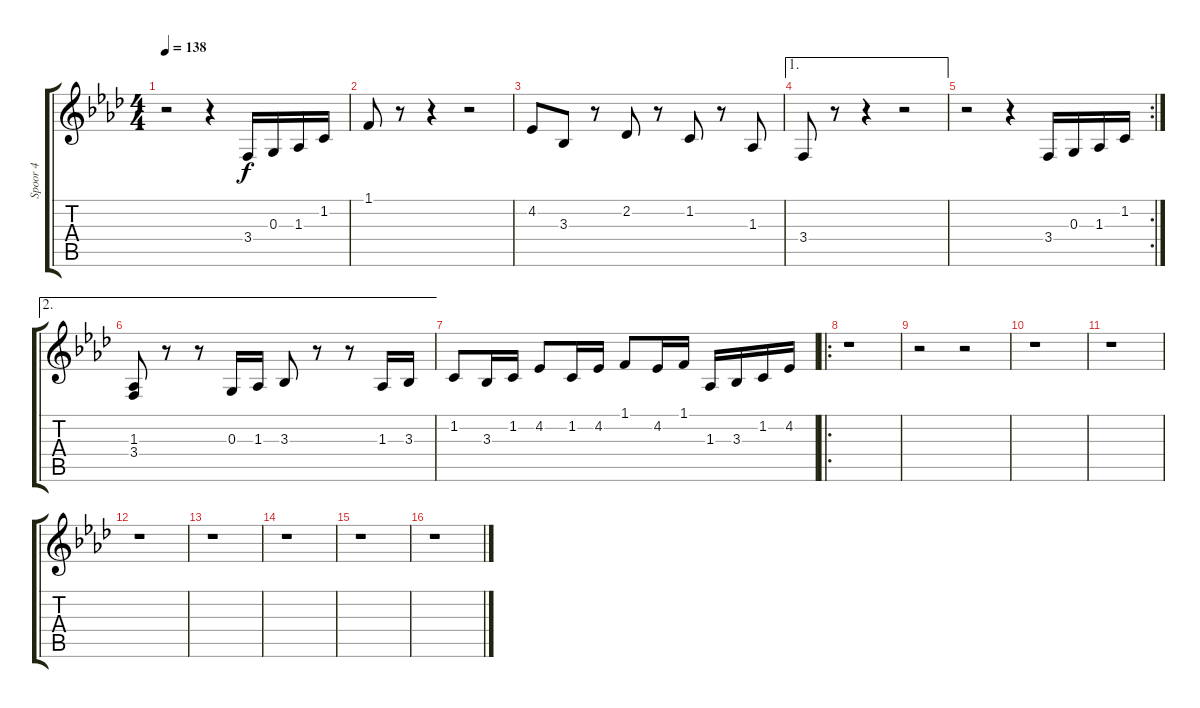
\track ("Spoor 4" "Spoor 4") {instrument viola}
\staff {score tabs}
\tuning (E4 B3 G3 D3 A2 E2) {hide}
\ts (4 4)
\tempo 138
\clef g2
\ks ab
r.2{dy f} r.4 3.4.16 0.3.16 1.3.16 1.2.16 |
1.1.8 r.8 r.4 r.2 |
4.2.8 3.3.8 r.8 2.2.8 r.8 1.2.8 r.8 1.3.8 |
\ae 1
3.4.8 r.8 r.4 r.2 |
\rc 2
r.2 r.4 3.4.16 0.3.16 1.3.16 1.2.16 |
\ae 2
(1.3 3.4).8 r.8 r.8 0.3.16 1.3.16 3.3.8 r.8 r.8 1.3.16 3.3.16 |
1.2.8 3.3.16 1.2.16 4.2.8 1.2.16 4.2.16 1.1.8 4.2.16 1.1.16 1.3.16 3.3.16 1.2.16 4.2.16 |
\ro
r.1 |
r.2 r.2 |
r.1 |
r.1 |
r.1 |
r.1 |
r.1 |
r.1 |
r.1
